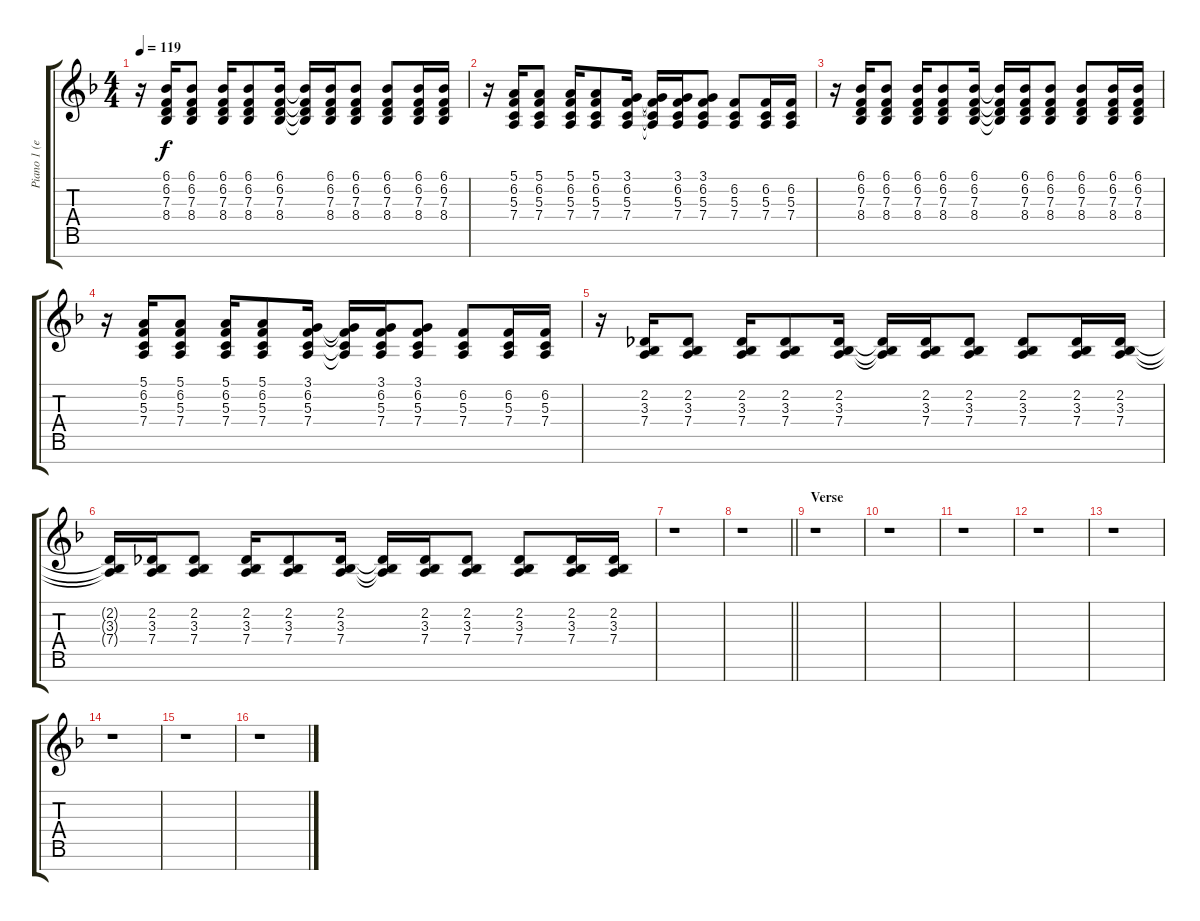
\track ("Piano 1 (elec.) (RH)" "Piano 1 (e") {instrument electricpiano1}
\staff {score tabs}
\tuning (E4 B3 G3 D3 A2 E2 B1) {hide}
\ts (4 4)
\tempo 119
\clef g2
\ks dminor
r.16{dy f} (6.1 6.2 7.3 8.4).16 (6.1 6.2 7.3 8.4).8 (6.1 6.2 7.3 8.4).16 (6.1 6.2 7.3 8.4).8 (6.1 6.2 7.3 8.4).16 (6.1{t} 6.2{t} 7.3{t} 8.4{t}).16 (6.1 6.2 7.3 8.4).16 (6.1 6.2 7.3 8.4).8 (6.1 6.2 7.3 8.4).8 (6.1 6.2 7.3 8.4).16 (6.1 6.2 7.3 8.4).16 |
r.16 (5.1 6.2 5.3 7.4).16 (5.1 6.2 5.3 7.4).8 (5.1 6.2 5.3 7.4).16 (5.1 6.2 5.3 7.4).8 (3.1 6.2 5.3 7.4).16 (3.1{t} 6.2{t} 5.3{t} 7.4{t}).16 (3.1 6.2 5.3 7.4).16 (3.1 6.2 5.3 7.4).8 (6.2 5.3 7.4).8 (6.2 5.3 7.4).16 (6.2 5.3 7.4).16 |
r.16 (6.1 6.2 7.3 8.4).16 (6.1 6.2 7.3 8.4).8 (6.1 6.2 7.3 8.4).16 (6.1 6.2 7.3 8.4).8 (6.1 6.2 7.3 8.4).16 (6.1{t} 6.2{t} 7.3{t} 8.4{t}).16 (6.1 6.2 7.3 8.4).16 (6.1 6.2 7.3 8.4).8 (6.1 6.2 7.3 8.4).8 (6.1 6.2 7.3 8.4).16 (6.1 6.2 7.3 8.4).16 |
r.16 (5.1 6.2 5.3 7.4).16 (5.1 6.2 5.3 7.4).8 (5.1 6.2 5.3 7.4).16 (5.1 6.2 5.3 7.4).8 (3.1 6.2 5.3 7.4).16 (3.1{t} 6.2{t} 5.3{t} 7.4{t}).16 (3.1 6.2 5.3 7.4).16 (3.1 6.2 5.3 7.4).8 (6.2 5.3 7.4).8 (6.2 5.3 7.4).16 (6.2 5.3 7.4).16 |
r.16 (2.2 3.3 7.4).16 (2.2 3.3 7.4).8 (2.2 3.3 7.4).16 (2.2 3.3 7.4).8 (2.2 3.3 7.4).16 (2.2{t} 3.3{t} 7.4{t}).16 (2.2 3.3 7.4).16 (2.2 3.3 7.4).8 (2.2 3.3 7.4).8 (2.2 3.3 7.4).16 (2.2 3.3 7.4).16 |
(2.2{t} 3.3{t} 7.4{t}).16 (2.2 3.3 7.4).16 (2.2 3.3 7.4).8 (2.2 3.3 7.4).16 (2.2 3.3 7.4).8 (2.2 3.3 7.4).16 (2.2{t} 3.3{t} 7.4{t}).16 (2.2 3.3 7.4).16 (2.2 3.3 7.4).8 (2.2 3.3 7.4).8 (2.2 3.3 7.4).16 (2.2 3.3 7.4).16 |
r.1 |
\barLineRight lightlight
r.1 |
\section ("" "Verse")
r.1 |
r.1 |
r.1 |
r.1 |
r.1 |
r.1 |
r.1 |
r.1
